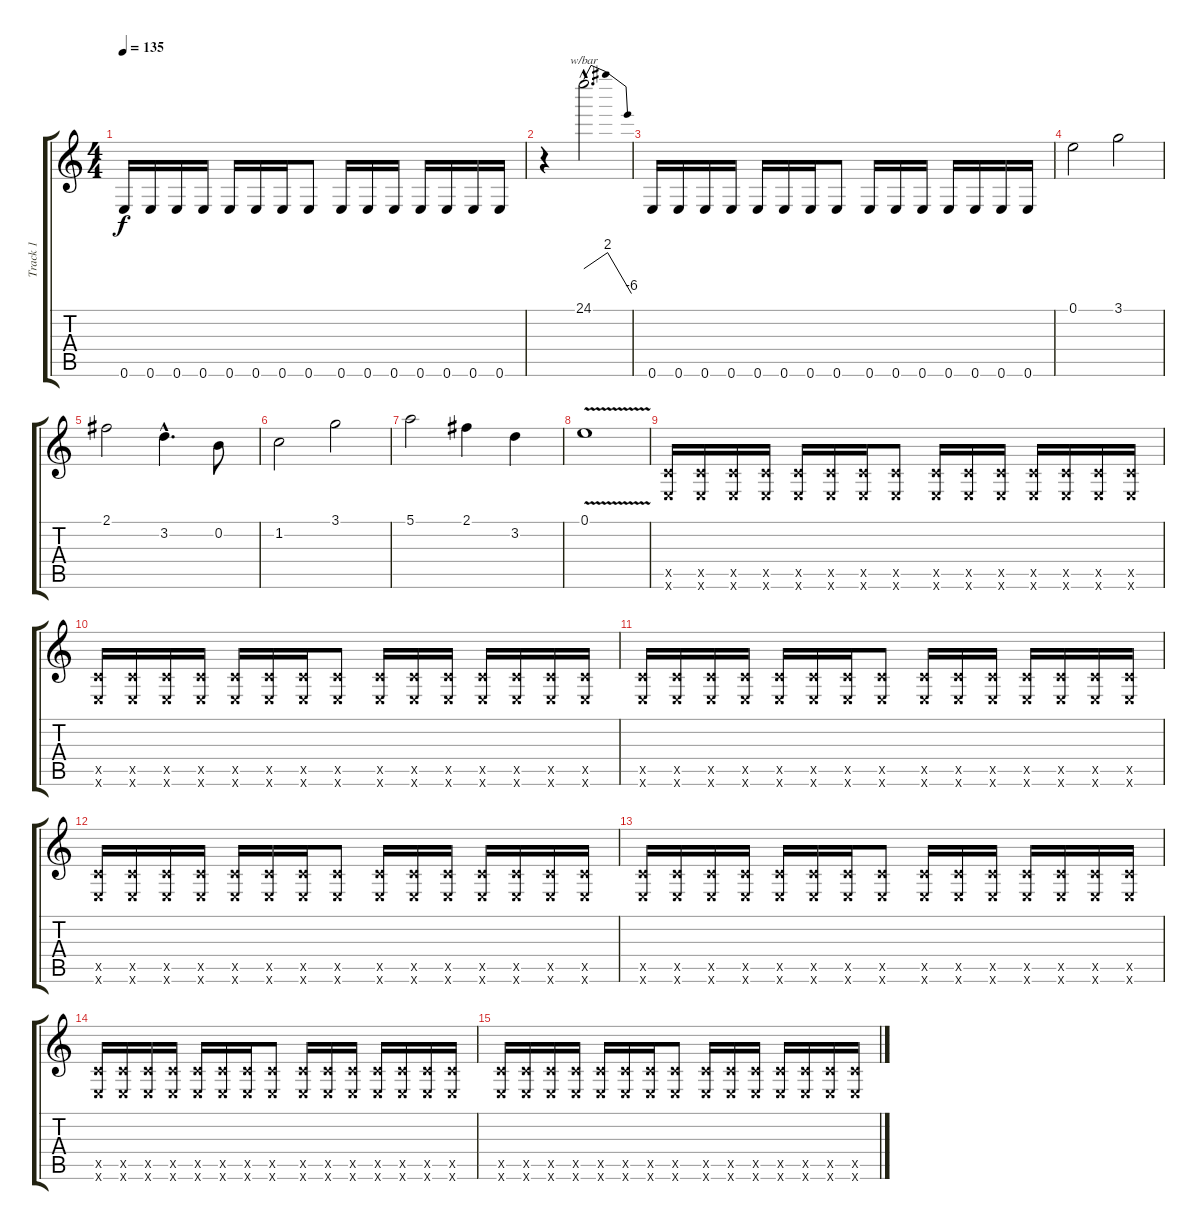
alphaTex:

\track ("Track 1" "Track 1") {instrument distortionguitar}
\staff {score tabs}
\tuning (E4 B3 G3 D3 A2 E2) {hide}
\ts (4 4)
\tempo 135
\clef g2
\ks c
0.6.16{dy f} 0.6.16 0.6.16 0.6.16 0.6.16 0.6.16 0.6.16 0.6.8 0.6.16 0.6.16 0.6.16 0.6.16 0.6.16 0.6.16 0.6.16 |
r.4 24.1{hac}.2{d tbe (dip default 0 0 11 8 60 -24)} |
0.6.16 0.6.16 0.6.16 0.6.16 0.6.16 0.6.16 0.6.16 0.6.8 0.6.16 0.6.16 0.6.16 0.6.16 0.6.16 0.6.16 0.6.16 |
0.1.2 3.1.2 |
2.1.2 3.2{hac}.4{d} 0.2.8 |
1.2.2 3.1.2 |
5.1.2 2.1.4 3.2.4 |
0.1{v}.1 |
(3.5{x} 0.6{x}).16 (3.5{x} 0.6{x}).16 (3.5{x} 0.6{x}).16 (3.5{x} 0.6{x}).16 (3.5{x} 0.6{x}).16 (3.5{x} 0.6{x}).16 (3.5{x} 0.6{x}).16 (3.5{x} 0.6{x}).8 (3.5{x} 0.6{x}).16 (3.5{x} 0.6{x}).16 (3.5{x} 0.6{x}).16 (3.5{x} 0.6{x}).16 (3.5{x} 0.6{x}).16 (3.5{x} 0.6{x}).16 (3.5{x} 0.6{x}).16 |
(3.5{x} 0.6{x}).16 (3.5{x} 0.6{x}).16 (3.5{x} 0.6{x}).16 (3.5{x} 0.6{x}).16 (3.5{x} 0.6{x}).16 (3.5{x} 0.6{x}).16 (3.5{x} 0.6{x}).16 (3.5{x} 0.6{x}).8 (3.5{x} 0.6{x}).16 (3.5{x} 0.6{x}).16 (3.5{x} 0.6{x}).16 (3.5{x} 0.6{x}).16 (3.5{x} 0.6{x}).16 (3.5{x} 0.6{x}).16 (3.5{x} 0.6{x}).16 |
(3.5{x} 0.6{x}).16 (3.5{x} 0.6{x}).16 (3.5{x} 0.6{x}).16 (3.5{x} 0.6{x}).16 (3.5{x} 0.6{x}).16 (3.5{x} 0.6{x}).16 (3.5{x} 0.6{x}).16 (3.5{x} 0.6{x}).8 (3.5{x} 0.6{x}).16 (3.5{x} 0.6{x}).16 (3.5{x} 0.6{x}).16 (3.5{x} 0.6{x}).16 (3.5{x} 0.6{x}).16 (3.5{x} 0.6{x}).16 (3.5{x} 0.6{x}).16 |
(3.5{x} 0.6{x}).16 (3.5{x} 0.6{x}).16 (3.5{x} 0.6{x}).16 (3.5{x} 0.6{x}).16 (3.5{x} 0.6{x}).16 (3.5{x} 0.6{x}).16 (3.5{x} 0.6{x}).16 (3.5{x} 0.6{x}).8 (3.5{x} 0.6{x}).16 (3.5{x} 0.6{x}).16 (3.5{x} 0.6{x}).16 (3.5{x} 0.6{x}).16 (3.5{x} 0.6{x}).16 (3.5{x} 0.6{x}).16 (3.5{x} 0.6{x}).16 |
(3.5{x} 0.6{x}).16 (3.5{x} 0.6{x}).16 (3.5{x} 0.6{x}).16 (3.5{x} 0.6{x}).16 (3.5{x} 0.6{x}).16 (3.5{x} 0.6{x}).16 (3.5{x} 0.6{x}).16 (3.5{x} 0.6{x}).8 (3.5{x} 0.6{x}).16 (3.5{x} 0.6{x}).16 (3.5{x} 0.6{x}).16 (3.5{x} 0.6{x}).16 (3.5{x} 0.6{x}).16 (3.5{x} 0.6{x}).16 (3.5{x} 0.6{x}).16 |
(3.5{x} 0.6{x}).16 (3.5{x} 0.6{x}).16 (3.5{x} 0.6{x}).16 (3.5{x} 0.6{x}).16 (3.5{x} 0.6{x}).16 (3.5{x} 0.6{x}).16 (3.5{x} 0.6{x}).16 (3.5{x} 0.6{x}).8 (3.5{x} 0.6{x}).16 (3.5{x} 0.6{x}).16 (3.5{x} 0.6{x}).16 (3.5{x} 0.6{x}).16 (3.5{x} 0.6{x}).16 (3.5{x} 0.6{x}).16 (3.5{x} 0.6{x}).16 |
(3.5{x} 0.6{x}).16 (3.5{x} 0.6{x}).16 (3.5{x} 0.6{x}).16 (3.5{x} 0.6{x}).16 (3.5{x} 0.6{x}).16 (3.5{x} 0.6{x}).16 (3.5{x} 0.6{x}).16 (3.5{x} 0.6{x}).8 (3.5{x} 0.6{x}).16 (3.5{x} 0.6{x}).16 (3.5{x} 0.6{x}).16 (3.5{x} 0.6{x}).16 (3.5{x} 0.6{x}).16 (3.5{x} 0.6{x}).16 (3.5{x} 0.6{x}).16
